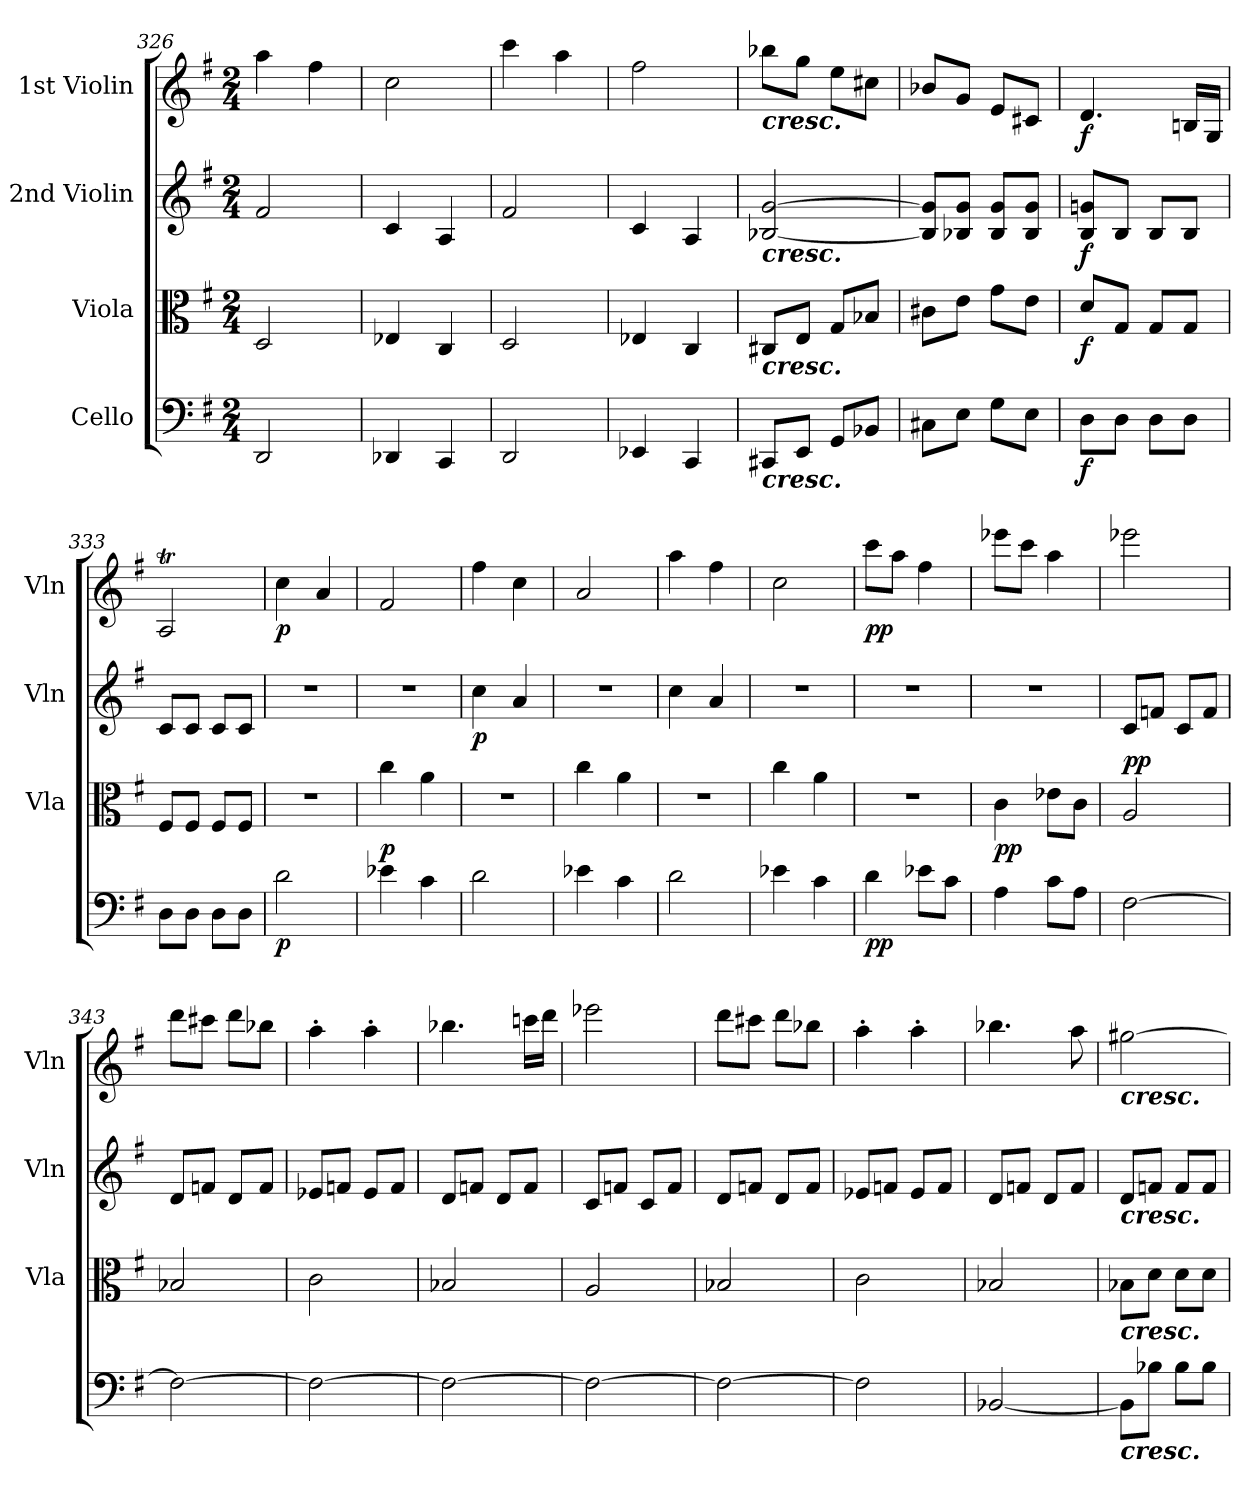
**kern	**dynam	**kern	**dynam	**kern	**dynam	**kern	**dynam
*part4	*part4	*part3	*part3	*part2	*part2	*part1	*part1
*staff4	*staff4	*staff3	*staff3	*staff2	*staff2	*staff1	*staff1
*I"Cello	*	*I"Viola	*	*I"2nd Violin	*	*I"1st Violin	*
*	*	*I'Vla	*	*I'Vln	*	*I'Vln	*
*clefF4	*	*clefC3	*	*clefG2	*	*clefG2	*
*k[f#]	*	*k[f#]	*	*k[f#]	*	*k[f#]	*
*G:	*	*G:	*	*G:	*	*G:	*
*M2/4	*	*M2/4	*	*M2/4	*	*M2/4	*
=326	=326	=326	=326	=326	=326	=326	=326
2DD/	.	2D/	.	2f#/	.	4aa\	.
.	.	.	.	.	.	4ff#\	.
=327	=327	=327	=327	=327	=327	=327	=327
4DD-X/	.	4E-X/	.	4c/	.	2cc\	.
4CC/	.	4C/	.	4A/	.	.	.
=328	=328	=328	=328	=328	=328	=328	=328
2DD/	.	2D/	.	2f#/	.	4ccc\	.
.	.	.	.	.	.	4aa\	.
=329	=329	=329	=329	=329	=329	=329	=329
4EE-X/	.	4E-X/	.	4c/	.	2ff#\	.
4CC/	.	4C/	.	4A/	.	.	.
!!LO:PB:g=z
=330	=330	=330	=330	=330	=330	=330	=330
!	!	!	!	!	!	!LO:TX:b:Bi:t=cresc.	!
!	!	!	!	!LO:TX:b:Bi:t=cresc.	!	!	!
!	!	!LO:TX:b:Bi:t=cresc.	!	!	!	!	!
!LO:TX:b:Bi:t=cresc.	!	!	!	!	!	!	!
8CC#X/L	.	8C#X/L	.	[2B-X/ [2g/	.	8bb-X\L	.
8EE/J	.	8E/J	.	.	.	8gg\J	.
8GG/L	.	8G/L	.	.	.	8ee\L	.
8BB-X/J	.	8B-X/J	.	.	.	8cc#X\J	.
=331	=331	=331	=331	=331	=331	=331	=331
8C#X\L	.	8c#X\L	.	8B-/] 8g/]L	.	8b-X/L	.
8E\J	.	8e\J	.	8B-X/ 8g/J	.	8g/J	.
8G\L	.	8g\L	.	8B-/ 8g/L	.	8e/L	.
8E\J	.	8e\J	.	8B-/ 8g/J	.	8c#X/J	.
=332	=332	=332	=332	=332	=332	=332	=332
!	!LO:DY:b	!	!LO:DY:b	!	!LO:DY:b	!	!LO:DY:b
8D\L	f	8d/L	f	8B/ 8gn/L	f	4.d/	f
8D\J	.	8G/J	.	8B/J	.	.	.
8D\L	.	8G/L	.	8B/L	.	.	.
8D\J	.	8G/J	.	8B/J	.	16Bn/LL	.
.	.	.	.	.	.	16G/JJ	.
=333	=333	=333	=333	=333	=333	=333	=333
8D\L	.	8F#/L	.	8c/L	.	2AT/	.
8D\J	.	8F#/J	.	8c/J	.	.	.
8D\L	.	8F#/L	.	8c/L	.	.	.
8D\J	.	8F#/J	.	8c/J	.	.	.
=334	=334	=334	=334	=334	=334	=334	=334
!	!LO:DY:b	!	!	!	!	!	!LO:DY:b
2d\	p	2r	.	2r	.	4cc\	p
.	.	.	.	.	.	4a/	.
=335	=335	=335	=335	=335	=335	=335	=335
!	!	!	!LO:DY:b	!	!	!	!
4e-X\	.	4cc\	p	2r	.	2f#/	.
4c\	.	4a\	.	.	.	.	.
!!LO:LB:g=z
=336	=336	=336	=336	=336	=336	=336	=336
!	!	!	!	!	!LO:DY:b	!	!
2d\	.	2r	.	4cc\	p	4ff#\	.
.	.	.	.	4a/	.	4cc\	.
=337	=337	=337	=337	=337	=337	=337	=337
4e-X\	.	4cc\	.	2r	.	2a/	.
4c\	.	4a\	.	.	.	.	.
=338	=338	=338	=338	=338	=338	=338	=338
2d\	.	2r	.	4cc\	.	4aa\	.
.	.	.	.	4a/	.	4ff#\	.
=339	=339	=339	=339	=339	=339	=339	=339
4e-X\	.	4cc\	.	2r	.	2cc\	.
4c\	.	4a\	.	.	.	.	.
=340	=340	=340	=340	=340	=340	=340	=340
!	!LO:DY:b	!	!	!	!	!	!LO:DY:b
4d\	pp	2r	.	2r	.	8ccc\L	pp
.	.	.	.	.	.	8aa\J	.
8e-X\L	.	.	.	.	.	4ff#\	.
8c\J	.	.	.	.	.	.	.
=341	=341	=341	=341	=341	=341	=341	=341
!	!	!	!LO:DY:b	!	!	!	!
4A\	.	4c\	pp	2r	.	8eee-X\L	.
.	.	.	.	.	.	8ccc\J	.
8c\L	.	8e-X\L	.	.	.	4aa\	.
8A\J	.	8c\J	.	.	.	.	.
!!LO:PB:g=z
=342	=342	=342	=342	=342	=342	=342	=342
!	!	!	!LO:DY:a	!	!	!	!
[2F#\	.	2A/	pp	8c/L	.	2eee-X\	.
.	.	.	.	8fn/J	.	.	.
.	.	.	.	8c/L	.	.	.
.	.	.	.	8f/J	.	.	.
=343	=343	=343	=343	=343	=343	=343	=343
2F#\_	.	2B-X/	.	8d/L	.	8ddd\L	.
.	.	.	.	8fn/J	.	8ccc#X\J	.
.	.	.	.	8d/L	.	8ddd\L	.
.	.	.	.	8f/J	.	8bb-X\J	.
=344	=344	=344	=344	=344	=344	=344	=344
2F#\_	.	2c\	.	8e-X/L	.	4aa'\	.
.	.	.	.	8fn/J	.	.	.
.	.	.	.	8e-/L	.	4aa'\	.
.	.	.	.	8f/J	.	.	.
=345	=345	=345	=345	=345	=345	=345	=345
2F#\_	.	2B-X/	.	8d/L	.	4.bb-X\	.
.	.	.	.	8fn/J	.	.	.
.	.	.	.	8d/L	.	.	.
.	.	.	.	8f/J	.	16cccn\LL	.
.	.	.	.	.	.	16ddd\JJ	.
=346	=346	=346	=346	=346	=346	=346	=346
2F#\_	.	2A/	.	8c/L	.	2eee-X\	.
.	.	.	.	8fn/J	.	.	.
.	.	.	.	8c/L	.	.	.
.	.	.	.	8f/J	.	.	.
=347	=347	=347	=347	=347	=347	=347	=347
2F#\_	.	2B-X/	.	8d/L	.	8ddd\L	.
.	.	.	.	8fn/J	.	8ccc#X\J	.
.	.	.	.	8d/L	.	8ddd\L	.
.	.	.	.	8f/J	.	8bb-X\J	.
!!LO:PB:g=z
=348	=348	=348	=348	=348	=348	=348	=348
2F#\]	.	2c\	.	8e-X/L	.	4aa'\	.
.	.	.	.	8fn/J	.	.	.
.	.	.	.	8e-/L	.	4aa'\	.
.	.	.	.	8f/J	.	.	.
=349	=349	=349	=349	=349	=349	=349	=349
[2BB-X/	.	2B-X/	.	8d/L	.	4.bb-X\	.
.	.	.	.	8fn/J	.	.	.
.	.	.	.	8d/L	.	.	.
.	.	.	.	8f/J	.	8aa\	.
=350	=350	=350	=350	=350	=350	=350	=350
!	!	!	!	!	!	!LO:TX:b:Bi:t=cresc.	!
!	!	!	!	!LO:TX:b:Bi:t=cresc.	!	!	!
!	!	!LO:TX:b:Bi:t=cresc.	!	!	!	!	!
!LO:TX:b:Bi:t=cresc.	!	!	!	!	!	!	!
8BB-\L]	.	8B-X\L	.	8d/L	.	[2gg#X\	.
8B-X\J	.	8d\J	.	8fn/J	.	.	.
8B-\L	.	8d\L	.	8f/L	.	.	.
8B-\J	.	8d\J	.	8f/J	.	.	.
=	=	=	=	=	=	=	=
*-	*-	*-	*-	*-	*-	*-	*-
